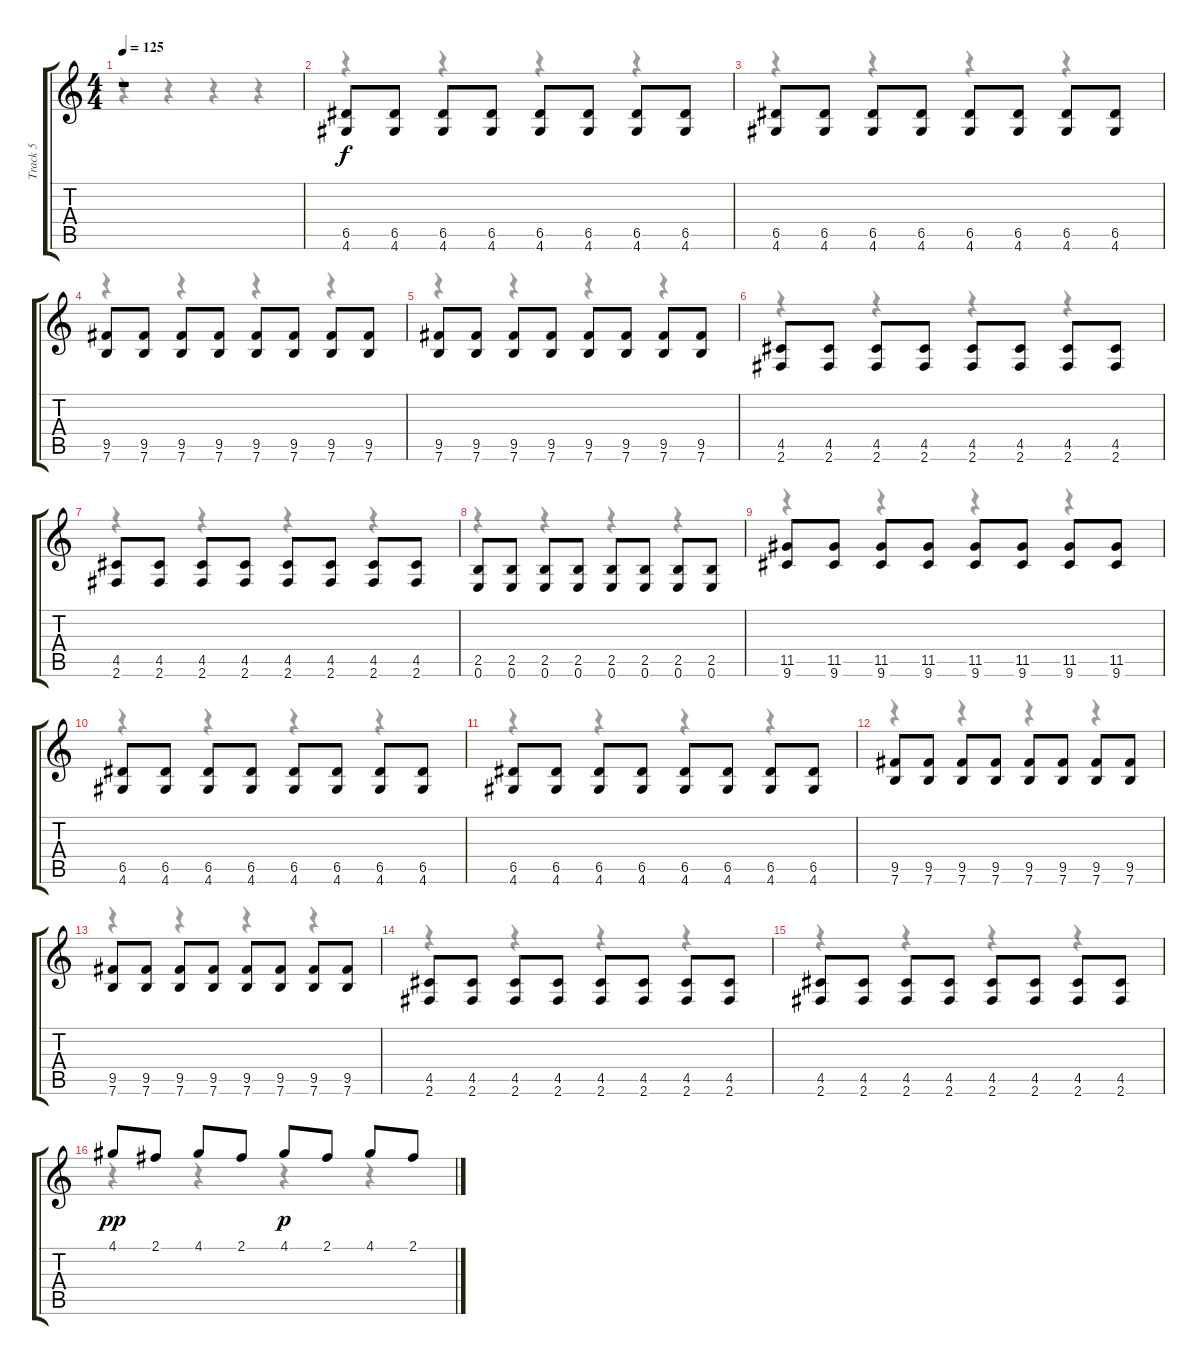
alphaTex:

\track ("Track 5" "Track 5") {instrument distortionguitar}
\staff {score tabs}
\tuning (E4 B3 G3 D3 A2 E2) {hide}
\voice
\ts (4 4)
\tempo 125
\clef g2
\ks c
r.1{dy f} |
(6.5 4.6).8 (6.5 4.6).8 (6.5 4.6).8 (6.5 4.6).8 (6.5 4.6).8 (6.5 4.6).8 (6.5 4.6).8 (6.5 4.6).8 |
(6.5 4.6).8 (6.5 4.6).8 (6.5 4.6).8 (6.5 4.6).8 (6.5 4.6).8 (6.5 4.6).8 (6.5 4.6).8 (6.5 4.6).8 |
(9.5 7.6).8 (9.5 7.6).8 (9.5 7.6).8 (9.5 7.6).8 (9.5 7.6).8 (9.5 7.6).8 (9.5 7.6).8 (9.5 7.6).8 |
(9.5 7.6).8 (9.5 7.6).8 (9.5 7.6).8 (9.5 7.6).8 (9.5 7.6).8 (9.5 7.6).8 (9.5 7.6).8 (9.5 7.6).8 |
(4.5 2.6).8 (4.5 2.6).8 (4.5 2.6).8 (4.5 2.6).8 (4.5 2.6).8 (4.5 2.6).8 (4.5 2.6).8 (4.5 2.6).8 |
(4.5 2.6).8 (4.5 2.6).8 (4.5 2.6).8 (4.5 2.6).8 (4.5 2.6).8 (4.5 2.6).8 (4.5 2.6).8 (4.5 2.6).8 |
(2.5 0.6).8 (2.5 0.6).8 (2.5 0.6).8 (2.5 0.6).8 (2.5 0.6).8 (2.5 0.6).8 (2.5 0.6).8 (2.5 0.6).8 |
(11.5 9.6).8 (11.5 9.6).8 (11.5 9.6).8 (11.5 9.6).8 (11.5 9.6).8 (11.5 9.6).8 (11.5 9.6).8 (11.5 9.6).8 |
(6.5 4.6).8 (6.5 4.6).8 (6.5 4.6).8 (6.5 4.6).8 (6.5 4.6).8 (6.5 4.6).8 (6.5 4.6).8 (6.5 4.6).8 |
(6.5 4.6).8 (6.5 4.6).8 (6.5 4.6).8 (6.5 4.6).8 (6.5 4.6).8 (6.5 4.6).8 (6.5 4.6).8 (6.5 4.6).8 |
(9.5 7.6).8 (9.5 7.6).8 (9.5 7.6).8 (9.5 7.6).8 (9.5 7.6).8 (9.5 7.6).8 (9.5 7.6).8 (9.5 7.6).8 |
(9.5 7.6).8 (9.5 7.6).8 (9.5 7.6).8 (9.5 7.6).8 (9.5 7.6).8 (9.5 7.6).8 (9.5 7.6).8 (9.5 7.6).8 |
(4.5 2.6).8 (4.5 2.6).8 (4.5 2.6).8 (4.5 2.6).8 (4.5 2.6).8 (4.5 2.6).8 (4.5 2.6).8 (4.5 2.6).8 |
(4.5 2.6).8 (4.5 2.6).8 (4.5 2.6).8 (4.5 2.6).8 (4.5 2.6).8 (4.5 2.6).8 (4.5 2.6).8 (4.5 2.6).8 |
4.1.8{dy pp} 2.1.8 4.1.8 2.1.8 4.1.8{dy p} 2.1.8 4.1.8 2.1.8
\voice
\clef g2
\ottava regular
\simile none
\ks c
r.4{dy f} r.4 r.4 r.4 |
r.4 r.4 r.4 r.4 |
r.4 r.4 r.4 r.4 |
r.4 r.4 r.4 r.4 |
r.4 r.4 r.4 r.4 |
r.4 r.4 r.4 r.4 |
r.4 r.4 r.4 r.4 |
r.4 r.4 r.4 r.4 |
r.4 r.4 r.4 r.4 |
r.4 r.4 r.4 r.4 |
r.4 r.4 r.4 r.4 |
r.4 r.4 r.4 r.4 |
r.4 r.4 r.4 r.4 |
r.4 r.4 r.4 r.4 |
r.4 r.4 r.4 r.4 |
r.4 r.4 r.4 r.4
